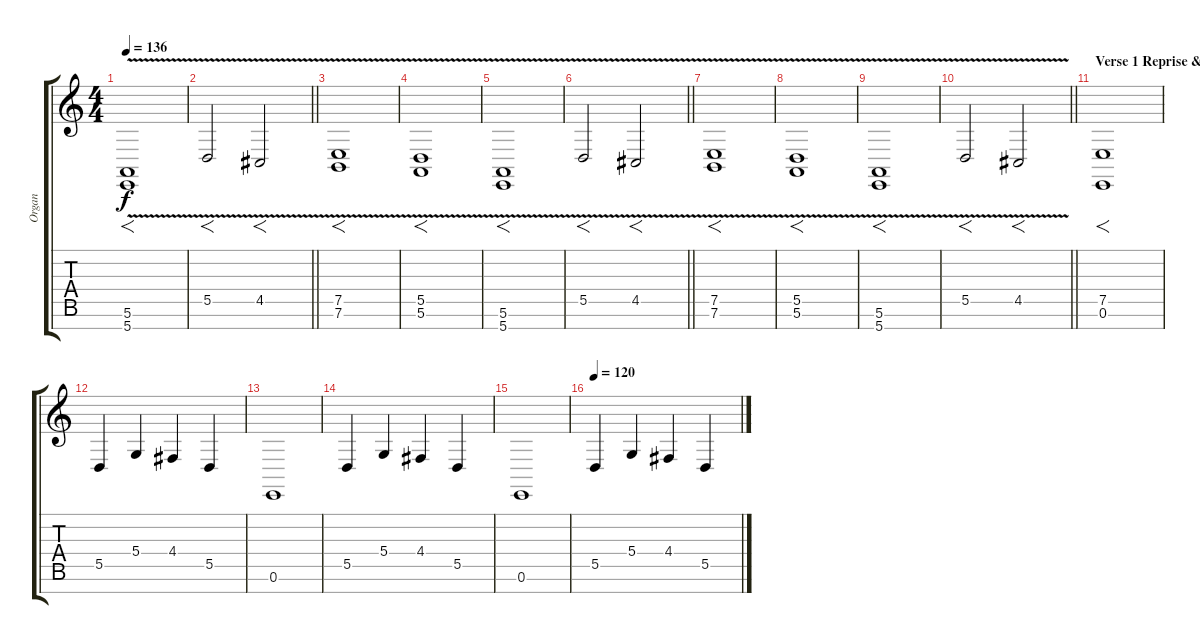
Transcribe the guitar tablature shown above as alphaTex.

\track ("Organ" "Organ") {instrument churchorgan}
\staff {score tabs}
\tuning (E4 B3 G3 D3 A2 E2 B1) {hide}
\ts (4 4)
\tempo 136
\clef g2
\ks c
(5.6{v} 5.7{v}).1{f dy f} |
\barLineRight lightlight
5.5{v}.2{f} 4.5{v}.2{f} |
(7.5{v} 7.6{v}).1{f} |
(5.5{v} 5.6{v}).1{f} |
(5.6{v} 5.7{v}).1{f} |
\barLineRight lightlight
5.5{v}.2{f} 4.5{v}.2{f} |
(7.5{v} 7.6{v}).1{f} |
(5.5{v} 5.6{v}).1{f} |
(5.6{v} 5.7{v}).1{f} |
\barLineRight lightlight
5.5{v}.2{f} 4.5{v}.2{f} |
\section ("" "Verse 1 Reprise & Outro - 7:24")
(7.5 0.6).1{f} |
5.5.4 5.4.4 4.4.4 5.5.4 |
0.6.1 |
5.5.4 5.4.4 4.4.4 5.5.4 |
0.6.1 |
\tempo 120
5.5.4 5.4.4 4.4.4 5.5.4
